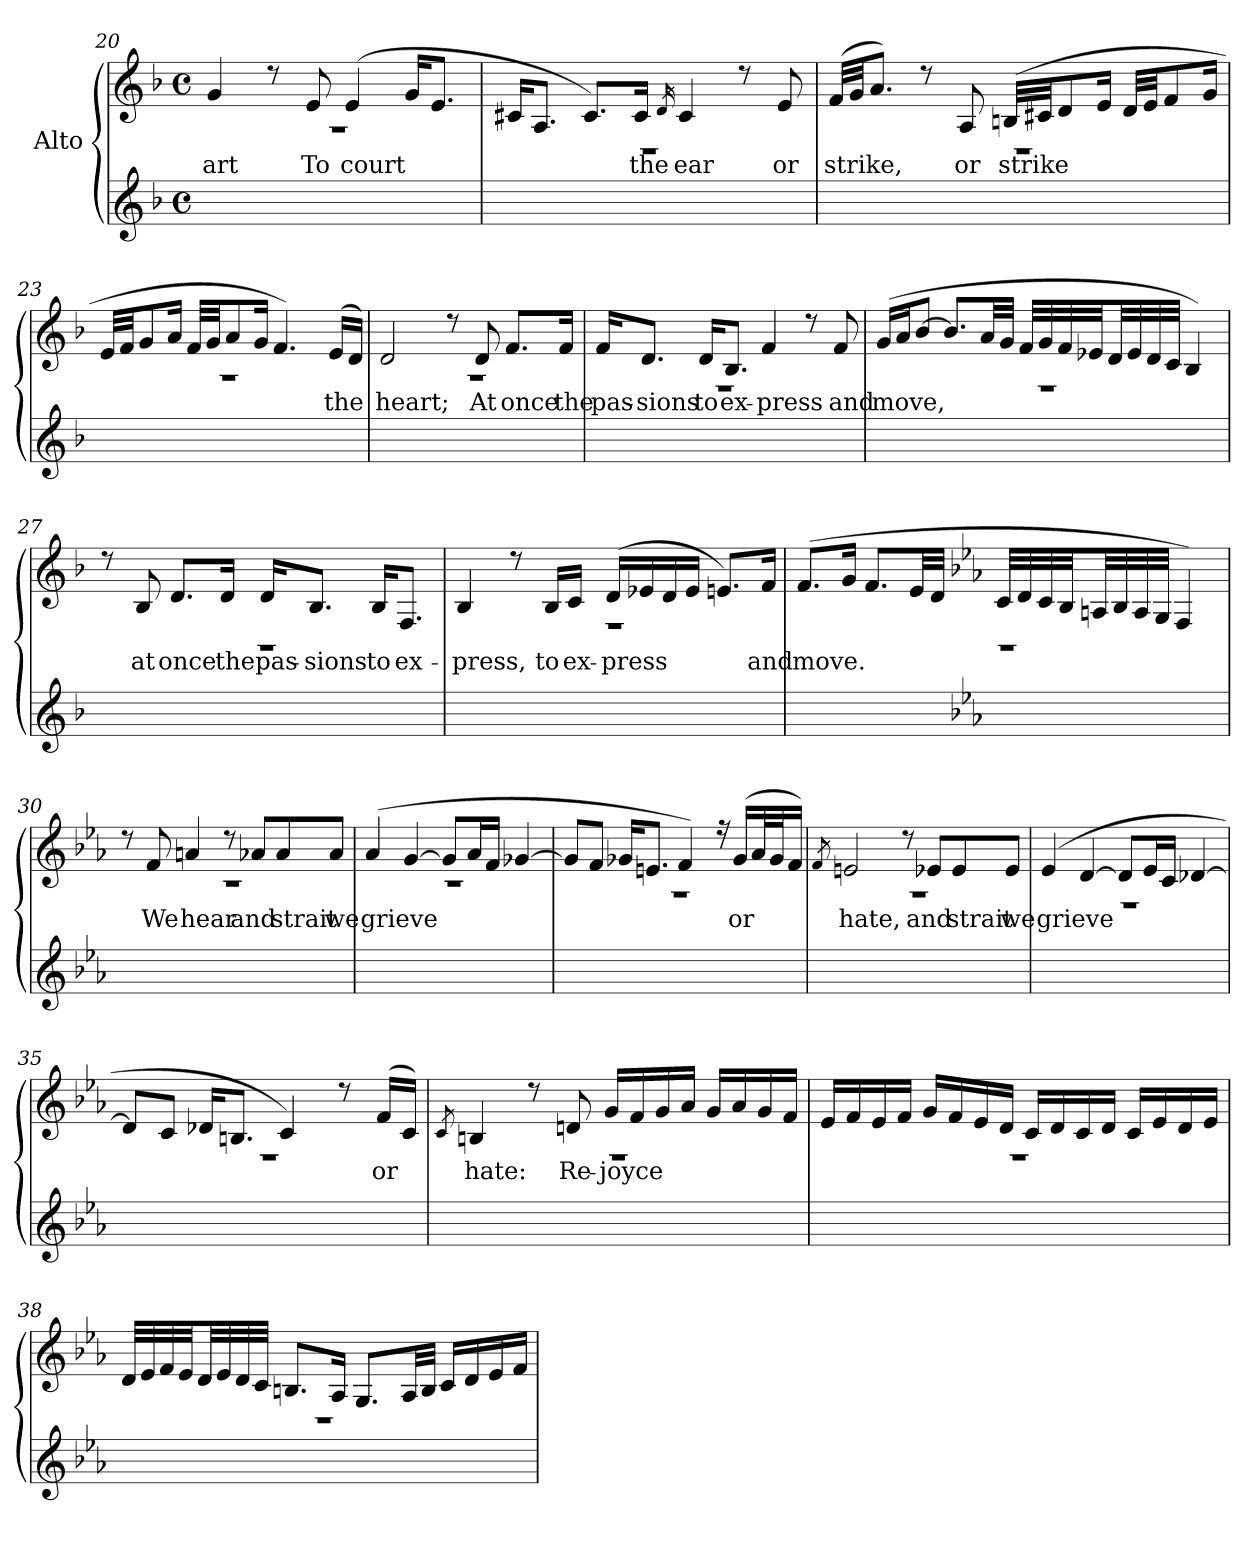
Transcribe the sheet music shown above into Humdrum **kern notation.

**kern	**kern	**text
*part1	*part1	*part1
*staff2	*staff1	*staff1
*I"Alto	*	*
!!LO:LB:g=z
*clefG2	*clefG2	*
*k[b-]	*k[b-]	*
*F:	*F:	*
*M4/4	*M4/4	*
*met(c)	*met(c)	*
=20	=20	=20
!	!	!LO:LY:b
*	*^	*
1ryy	4g/	1r	art
.	8r	.	.
!	!	!	!LO:LY:b
.	8e/	.	To
!	!	!	!LO:LY:b
.	(4e/	.	court
.	16g/KL	.	.
.	8.e/J	.	.
=21	=21	=21	=21
1ryy	16c#X/KL	1r	.
.	8.A/J	.	.
.	8.c#/L)	.	.
!	!	!	!LO:LY:b
.	16c#/Jk	.	the
.	16qdi/	.	.
!	!	!	!LO:LY:b
.	4c#/	.	ear
.	8r	.	.
!	!	!	!LO:LY:b
.	8e/	.	or
=22	=22	=22	=22
!	!	!	!LO:LY:b
1ryy	(32f/LLL	1r	strike,
.	32g/JJ	.	.
.	8.a/J)	.	.
.	8r	.	.
!	!	!	!LO:LY:b
.	8A/	.	or
!	!	!	!LO:LY:b
.	(32Bn/LLL	.	strike
.	32c#X/JJ	.	.
.	8d/	.	.
.	16e/Jk	.	.
.	32d/LLL	.	.
.	32e/JJ	.	.
.	8f/	.	.
.	16g/Jk	.	.
!!LO:PB:g=z	!!
=23	=23	=23	=23
1ryy	32e/LLL	1r	.
.	32f/JJ	.	.
.	8g/	.	.
.	16a/Jk	.	.
.	32f/LLL	.	.
.	32g/JJ	.	.
.	8a/	.	.
.	16g/Jk	.	.
.	4.f/)	.	.
!	!	!	!LO:LY:b
.	(16e/LL	.	the
.	16d/JJ)	.	.
=24	=24	=24	=24
!	!	!	!LO:LY:b
1ryy	2d/	1r	heart;
.	8r	.	.
!	!	!	!LO:LY:b
.	8d/	.	At
!	!	!	!LO:LY:b
.	8.f/L	.	once
!	!	!	!LO:LY:b
.	16f/Jk	.	the
=25	=25	=25	=25
!	!	!	!LO:LY:b
1ryy	16f/KL	1r	pas-
!	!	!	!LO:LY:b
.	8.d/J	.	-sions
!	!	!	!LO:LY:b
.	16d/KL	.	to
!	!	!	!LO:LY:b
.	8.B-/J	.	ex-
!	!	!	!LO:LY:b
.	4f/	.	-press
.	8r	.	.
!	!	!	!LO:LY:b
.	8f/	.	and
!!LO:LB:g=z	!!
=26	=26	=26	=26
!	!	!	!LO:LY:b
1ryy	(16g/LL	1r	move,
.	16a/J	.	.
.	[8b-/J	.	.
.	8.b-/L]	.	.
.	32a/LL	.	.
.	32g/JJJ	.	.
.	32f/LLL	.	.
.	32g/	.	.
.	32f/	.	.
.	32e-X/JJ	.	.
.	32d/LL	.	.
.	32e-/	.	.
.	32d/	.	.
.	32c/JJJ	.	.
.	4B-/)	.	.
=27	=27	=27	=27
1ryy	8r	1r	.
!	!	!	!LO:LY:b
.	8B-/	.	at
!	!	!	!LO:LY:b
.	8.d/L	.	once
!	!	!	!LO:LY:b
.	16d/Jk	.	the
!	!	!	!LO:LY:b
.	16d/KL	.	pas-
!	!	!	!LO:LY:b
.	8.B-/J	.	-sions
!	!	!	!LO:LY:b
.	16B-/KL	.	to
!	!	!	!LO:LY:b
.	8.F/J	.	ex-
!!LO:LB:g=z	!!
=28	=28	=28	=28
!	!	!	!LO:LY:b
1ryy	4B-/	1r	-press,
.	8r	.	.
!	!	!	!LO:LY:b
.	16B-/LL	.	to
!	!	!	!LO:LY:b
.	16c/JJ	.	ex-
!	!	!	!LO:LY:b
.	(16d/LL	.	-press
.	16e-X/	.	.
.	16d/	.	.
.	16e-/JJ	.	.
.	8.en/L)	.	.
!	!	!	!LO:LY:b
.	16f/Jk	.	and
=29	=29	=29	=29
!	!	!	!LO:LY:b
2ryy	(8.f/L	1r	move.
.	16g/Jk	.	.
.	8.f/L	.	.
.	32e/LL	.	.
.	32d/JJJ	.	.
*k[b-e-a-]	*k[b-e-a-]	*	*
*E-:	*E-:	*	*
2ryy	32c/LLL	.	.
.	32d/	.	.
.	32c/	.	.
.	32B-/JJ	.	.
.	32An/LL	.	.
.	32B-/	.	.
.	32A/	.	.
.	32G/JJJ	.	.
.	4F/)	.	.
!!LO:LB:g=z	!!
=30	=30	=30	=30
1ryy	8r	1r	.
!	!	!	!LO:LY:b
.	8f/	.	We
!	!	!	!LO:LY:b
.	4an/	.	hear
.	8r	.	.
!	!	!	!LO:LY:b
.	8a-X/L	.	and
!	!	!	!LO:LY:b
.	8a-/	.	strait
!	!	!	!LO:LY:b
.	8a-/J	.	we
=31	=31	=31	=31
!	!	!	!LO:LY:b
1ryy	(4a-/	1r	grieve
.	[4g/	.	.
.	8g/L]	.	.
.	16a-/L	.	.
.	16f/JJ	.	.
.	[4g-X/	.	.
=32	=32	=32	=32
1ryy	8g-/L]	1r	.
.	8f/J	.	.
.	16g-X/KL	.	.
.	8.en/J	.	.
.	4f/)	.	.
.	16r	.	.
!	!	!	!LO:LY:b
.	(16g-/KL	.	or
.	32a-/LL	.	.
.	32g-/J	.	.
.	16f/JJ)	.	.
=33	=33	=33	=33
.	8qfi/	.	.
!	!	!	!LO:LY:b
1ryy	2en/	1r	hate,
.	8r	.	.
!	!	!	!LO:LY:b
.	8e-X/L	.	and
!	!	!	!LO:LY:b
.	8e-/	.	strait
!	!	!	!LO:LY:b
.	8e-/J	.	we
=34	=34	=34	=34
!	!	!	!LO:LY:b
1ryy	(4e-/	1r	grieve
.	[4d/	.	.
.	8d/L]	.	.
.	16e-/L	.	.
.	16c/JJ	.	.
.	[4d-X/	.	.
=35	=35	=35	=35
1ryy	8d-/L]	1r	.
.	8c/J	.	.
.	16d-X/KL	.	.
.	8.Bn/J	.	.
.	4c/)	.	.
.	8r	.	.
!	!	!	!LO:LY:b
.	(16f/LL	.	or
.	16c/JJ)	.	.
=36	=36	=36	=36
.	8qci/	.	.
!	!	!	!LO:LY:b
1ryy	4Bn/	1r	hate:
.	8r	.	.
!	!	!	!LO:LY:b
.	8dn/	.	Re-
!	!	!	!LO:LY:b
.	16g/LL	.	-joyce
.	16f/	.	.
.	16g/	.	.
.	16a-/JJ	.	.
.	16g/LL	.	.
.	16a-/	.	.
.	16g/	.	.
.	16f/JJ	.	.
=37	=37	=37	=37
1ryy	16e-/LL	1r	.
.	16f/	.	.
.	16e-/	.	.
.	16f/JJ	.	.
.	16g/LL	.	.
.	16f/	.	.
.	16e-/	.	.
.	16d/JJ	.	.
.	16c/LL	.	.
.	16d/	.	.
.	16c/	.	.
.	16d/JJ	.	.
.	16c/LL	.	.
.	16e-/	.	.
.	16d/	.	.
.	16e-/JJ	.	.
!!LO:LB:g=z	!!
=38	=38	=38	=38
1ryy	32d/LLL	1r	.
.	32e-/	.	.
.	32f/	.	.
.	32e-/JJ	.	.
.	32d/LL	.	.
.	32e-/	.	.
.	32d/	.	.
.	32c/JJJ	.	.
.	8.Bn/L	.	.
.	16A-/Jk	.	.
.	8.G/L	.	.
.	32A-/LL	.	.
.	32B/JJJ	.	.
.	16c/LL	.	.
.	16d/	.	.
.	16e-/	.	.
.	16f/JJ	.	.
*	*v	*v	*
=	=	=
*-	*-	*-
